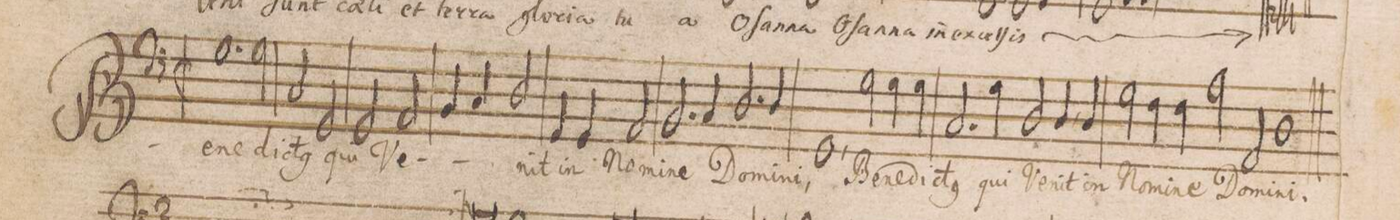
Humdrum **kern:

**kern	**text
*I"BASVS	*
*clefF4	*
*k[]	*
*met(C|)	*
*M2/1	*
1.G	Be-
2G\	-ne-
=34	=34
2C/	-di-
2GG/	-ct(us)
2GG/	qui
2AA/	Ve-
=35	=35
4BB/	-ni-
4C/	.
2D/	-nit
4GG/	in
4GG/	No-
2AA/	-mi-
=36	=36
2.BB/	-ne
4C/	.
2.D/	Do-
4D/	-mi-
=37	=37
1GG,	-ni
2G\	Be-
4G\	-ne-
4G\	-di-
=38	=38
2.C/	-ct(us)
4G\	qui
2D/	Ve-
4D,/	-nit
4D/	in
=39	=39
2G\	No-
4F\	-mi-
4F\	-ne
2A\	Do-
2AA/	-mi-
=40	=40
1D	-ni.
=41	=41
*M3/1	*
*-	*-
